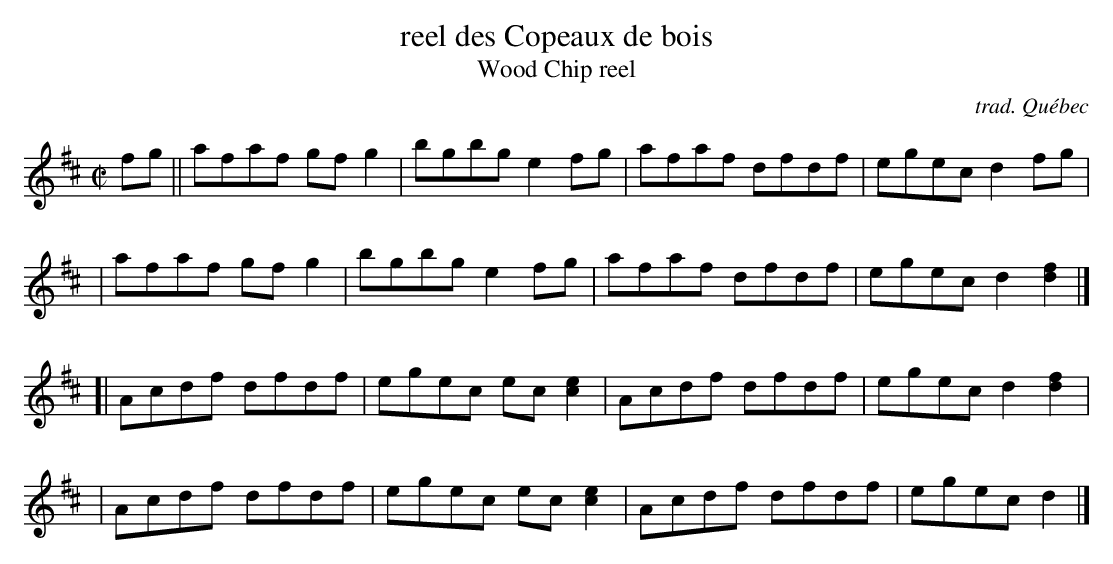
X:1
T: reel des Copeaux de bois
T: Wood Chip reel
O: trad. Qu\'ebec
M: C|
L: 1/8
K: D
fg \
|| afaf gfg2 | bgbg e2fg | afaf dfdf | egec d2fg |
|  afaf gfg2 | bgbg e2fg | afaf dfdf | egec d2[f2d2] |]
[| Acdf dfdf | egec ec[e2c2] | Acdf dfdf | egec d2[f2d2] |
|  Acdf dfdf | egec ec[e2c2] | Acdf dfdf | egec d2 |]
